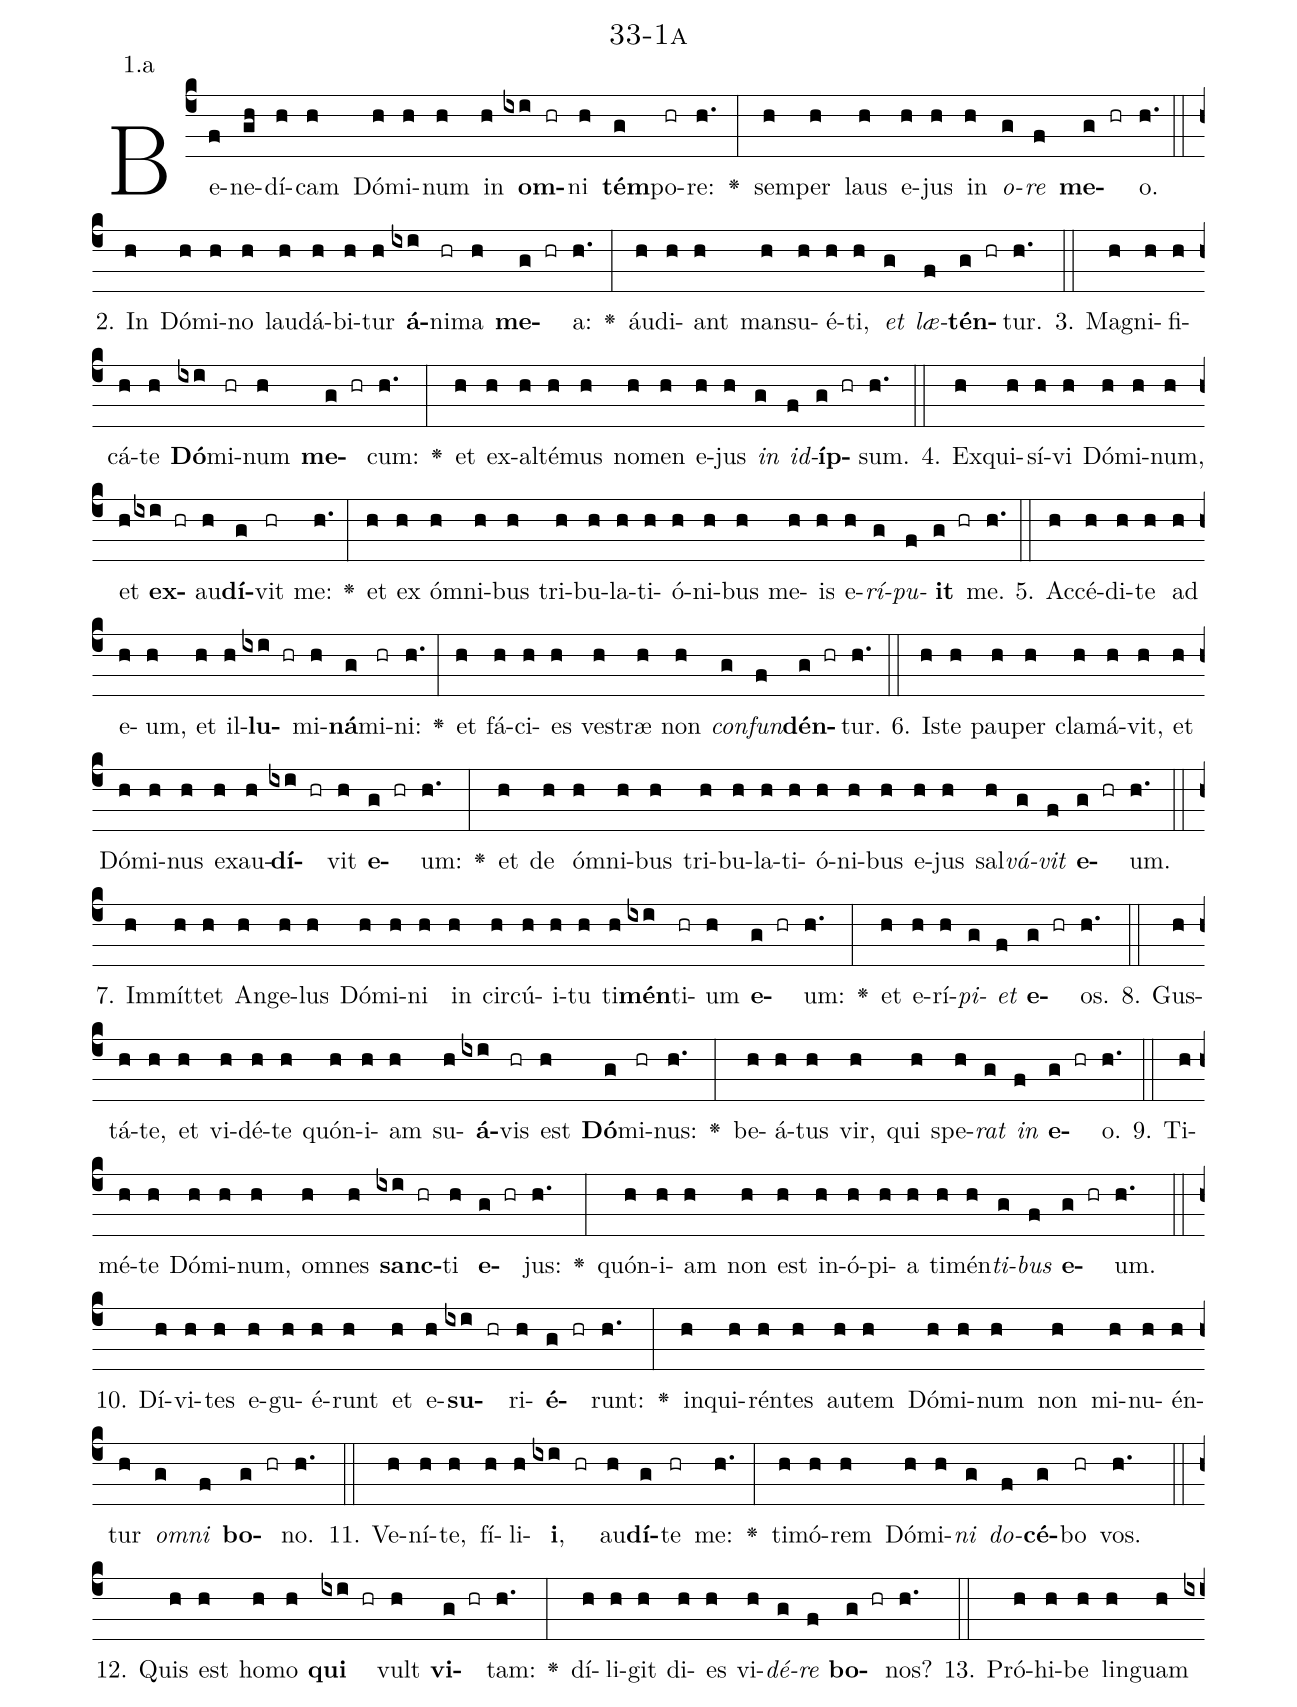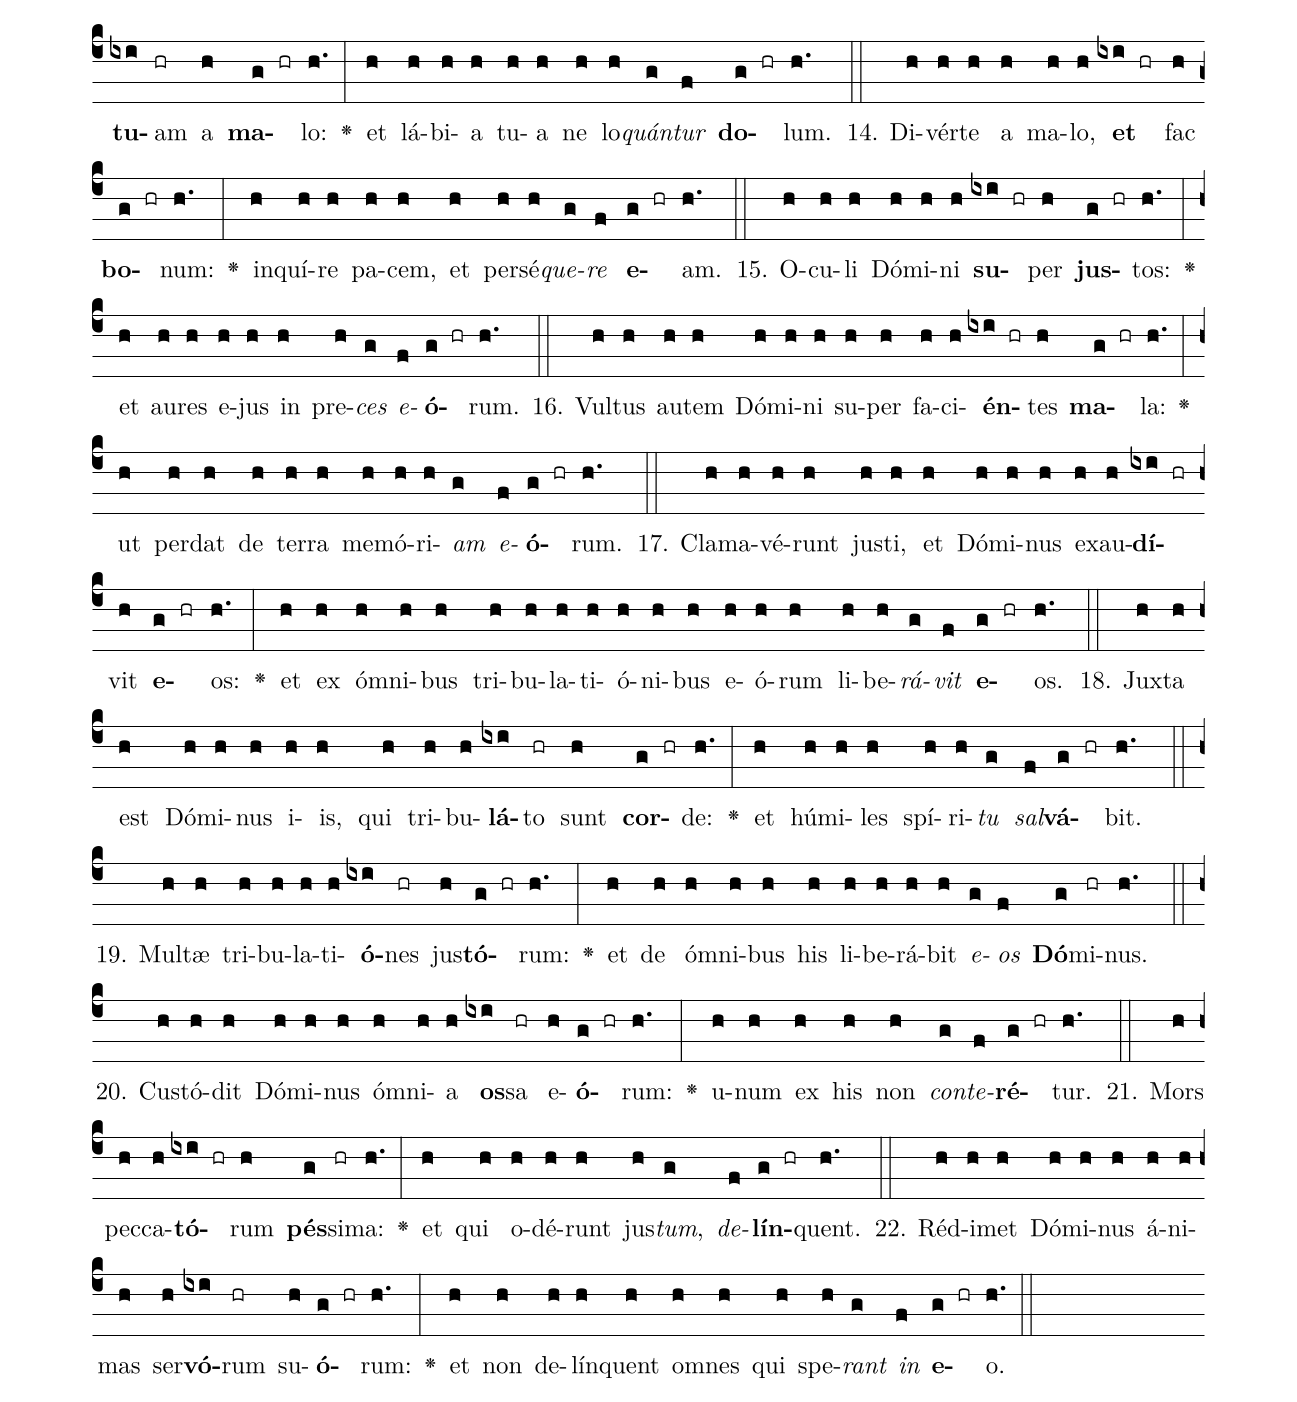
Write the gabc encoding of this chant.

name: 33-1a;
annotation: 1.a;
%%
(c4)Be(f)ne(gh)dí(h)cam(h) Dó(h)mi(h)num(h) in(h) <b>om</b>(ixi hr)ni(h) <b>tém</b>(g)po(hr)re:(h.) <v>\greheightstar</v>(:) sem(h)per(h) laus(h) e(h)jus(h) in(h) <i>o</i>(g)<i>re</i>(f) <b>me</b>(g hr)o.(h.) (::)
2. In(h) Dó(h)mi(h)no(h) lau(h)dá(h)bi(h)tur(h) <b>á</b>(ixi)ni(hr)ma(h) <b>me</b>(g hr)a:(h.) <v>\greheightstar</v>(:) áu(h)di(h)ant(h) man(h)su(h)é(h)ti,(h) <i>et</i>(g) <i>læ</i>(f)<b>tén</b>(g hr)tur.(h.) (::)
3. Ma(h)gni(h)fi(h)cá(h)te(h) <b>Dó</b>(ixi)mi(hr)num(h) <b>me</b>(g hr)cum:(h.) <v>\greheightstar</v>(:) et(h) ex(h)al(h)té(h)mus(h) no(h)men(h) e(h)jus(h) <i>in</i>(g) <i>id</i>(f)<b>íp</b>(g hr)sum.(h.) (::)
4. Ex(h)qui(h)sí(h)vi(h) Dó(h)mi(h)num,(h) et(h) <b>ex</b>(ixi hr)au(h)<b>dí</b>(g)vit(hr) me:(h.) <v>\greheightstar</v>(:) et(h) ex(h) óm(h)ni(h)bus(h) tri(h)bu(h)la(h)ti(h)ó(h)ni(h)bus(h) me(h)is(h) e(h)<i>rí</i>(g)<i>pu</i>(f)<b>it</b>(g hr) me.(h.) (::)
5. Ac(h)cé(h)di(h)te(h) ad(h) e(h)um,(h) et(h) il(h)<b>lu</b>(ixi hr)mi(h)<b>ná</b>(g)mi(hr)ni:(h.) <v>\greheightstar</v>(:) et(h) fá(h)ci(h)es(h) ves(h)træ(h) non(h) <i>con</i>(g)<i>fun</i>(f)<b>dén</b>(g hr)tur.(h.) (::)
6. Is(h)te(h) pau(h)per(h) cla(h)má(h)vit,(h) et(h) Dó(h)mi(h)nus(h) ex(h)au(h)<b>dí</b>(ixi hr)vit(h) <b>e</b>(g hr)um:(h.) <v>\greheightstar</v>(:) et(h) de(h) óm(h)ni(h)bus(h) tri(h)bu(h)la(h)ti(h)ó(h)ni(h)bus(h) e(h)jus(h) sal(h)<i>vá</i>(g)<i>vit</i>(f) <b>e</b>(g hr)um.(h.) (::)
7. Im(h)mít(h)tet(h) An(h)ge(h)lus(h) Dó(h)mi(h)ni(h) in(h) cir(h)cú(h)i(h)tu(h) ti(h)<b>mén</b>(ixi)ti(hr)um(h) <b>e</b>(g hr)um:(h.) <v>\greheightstar</v>(:) et(h) e(h)rí(h)<i>pi</i>(g)<i>et</i>(f) <b>e</b>(g hr)os.(h.) (::)
8. Gus(h)tá(h)te,(h) et(h) vi(h)dé(h)te(h) quón(h)i(h)am(h) su(h)<b>á</b>(ixi)vis(hr) est(h) <b>Dó</b>(g)mi(hr)nus:(h.) <v>\greheightstar</v>(:) be(h)á(h)tus(h) vir,(h) qui(h) spe(h)<i>rat</i>(g) <i>in</i>(f) <b>e</b>(g hr)o.(h.) (::)
9. Ti(h)mé(h)te(h) Dó(h)mi(h)num,(h) om(h)nes(h) <b>sanc</b>(ixi hr)ti(h) <b>e</b>(g hr)jus:(h.) <v>\greheightstar</v>(:) quón(h)i(h)am(h) non(h) est(h) in(h)ó(h)pi(h)a(h) ti(h)mén(h)<i>ti</i>(g)<i>bus</i>(f) <b>e</b>(g hr)um.(h.) (::)
10. Dí(h)vi(h)tes(h) e(h)gu(h)é(h)runt(h) et(h) e(h)<b>su</b>(ixi hr)ri(h)<b>é</b>(g hr)runt:(h.) <v>\greheightstar</v>(:) in(h)qui(h)rén(h)tes(h) au(h)tem(h) Dó(h)mi(h)num(h) non(h) mi(h)nu(h)én(h)tur(h) <i>om</i>(g)<i>ni</i>(f) <b>bo</b>(g hr)no.(h.) (::)
11. Ve(h)ní(h)te,(h) fí(h)li(h)<b>i</b>,(ixi hr) au(h)<b>dí</b>(g)te(hr) me:(h.) <v>\greheightstar</v>(:) ti(h)mó(h)rem(h) Dó(h)mi(h)<i>ni</i>(g) <i>do</i>(f)<b>cé</b>(g)bo(hr) vos.(h.) (::)
12. Quis(h) est(h) ho(h)mo(h) <b>qui</b>(ixi hr) vult(h) <b>vi</b>(g hr)tam:(h.) <v>\greheightstar</v>(:) dí(h)li(h)git(h) di(h)es(h) vi(h)<i>dé</i>(g)<i>re</i>(f) <b>bo</b>(g hr)nos?(h.) (::)
13. Pró(h)hi(h)be(h) lin(h)guam(h) <b>tu</b>(ixi)am(hr) a(h) <b>ma</b>(g hr)lo:(h.) <v>\greheightstar</v>(:) et(h) lá(h)bi(h)a(h) tu(h)a(h) ne(h) lo(h)<i>quán</i>(g)<i>tur</i>(f) <b>do</b>(g hr)lum.(h.) (::)
14. Di(h)vér(h)te(h) a(h) ma(h)lo,(h) <b>et</b>(ixi hr) fac(h) <b>bo</b>(g hr)num:(h.) <v>\greheightstar</v>(:) in(h)quí(h)re(h) pa(h)cem,(h) et(h) per(h)sé(h)<i>que</i>(g)<i>re</i>(f) <b>e</b>(g hr)am.(h.) (::)
15. O(h)cu(h)li(h) Dó(h)mi(h)ni(h) <b>su</b>(ixi hr)per(h) <b>jus</b>(g hr)tos:(h.) <v>\greheightstar</v>(:) et(h) au(h)res(h) e(h)jus(h) in(h) pre(h)<i>ces</i>(g) <i>e</i>(f)<b>ó</b>(g hr)rum.(h.) (::)
16. Vul(h)tus(h) au(h)tem(h) Dó(h)mi(h)ni(h) su(h)per(h) fa(h)ci(h)<b>én</b>(ixi hr)tes(h) <b>ma</b>(g hr)la:(h.) <v>\greheightstar</v>(:) ut(h) per(h)dat(h) de(h) ter(h)ra(h) me(h)mó(h)ri(h)<i>am</i>(g) <i>e</i>(f)<b>ó</b>(g hr)rum.(h.) (::)
17. Cla(h)ma(h)vé(h)runt(h) jus(h)ti,(h) et(h) Dó(h)mi(h)nus(h) ex(h)au(h)<b>dí</b>(ixi hr)vit(h) <b>e</b>(g hr)os:(h.) <v>\greheightstar</v>(:) et(h) ex(h) óm(h)ni(h)bus(h) tri(h)bu(h)la(h)ti(h)ó(h)ni(h)bus(h) e(h)ó(h)rum(h) li(h)be(h)<i>rá</i>(g)<i>vit</i>(f) <b>e</b>(g hr)os.(h.) (::)
18. Jux(h)ta(h) est(h) Dó(h)mi(h)nus(h) i(h)is,(h) qui(h) tri(h)bu(h)<b>lá</b>(ixi)to(hr) sunt(h) <b>cor</b>(g hr)de:(h.) <v>\greheightstar</v>(:) et(h) hú(h)mi(h)les(h) spí(h)ri(h)<i>tu</i>(g) <i>sal</i>(f)<b>vá</b>(g hr)bit.(h.) (::)
19. Mul(h)tæ(h) tri(h)bu(h)la(h)ti(h)<b>ó</b>(ixi)nes(hr) jus(h)<b>tó</b>(g hr)rum:(h.) <v>\greheightstar</v>(:) et(h) de(h) óm(h)ni(h)bus(h) his(h) li(h)be(h)rá(h)bit(h) <i>e</i>(g)<i>os</i>(f) <b>Dó</b>(g)mi(hr)nus.(h.) (::)
20. Cus(h)tó(h)dit(h) Dó(h)mi(h)nus(h) óm(h)ni(h)a(h) <b>os</b>(ixi)sa(hr) e(h)<b>ó</b>(g hr)rum:(h.) <v>\greheightstar</v>(:) u(h)num(h) ex(h) his(h) non(h) <i>con</i>(g)<i>te</i>(f)<b>ré</b>(g hr)tur.(h.) (::)
21. Mors(h) pec(h)ca(h)<b>tó</b>(ixi hr)rum(h) <b>pés</b>(g)si(hr)ma:(h.) <v>\greheightstar</v>(:) et(h) qui(h) o(h)dé(h)runt(h) jus(h)<i>tum</i>,(g) <i>de</i>(f)<b>lín</b>(g hr)quent.(h.) (::)
22. Réd(h)i(h)met(h) Dó(h)mi(h)nus(h) á(h)ni(h)mas(h) ser(h)<b>vó</b>(ixi)rum(hr) su(h)<b>ó</b>(g hr)rum:(h.) <v>\greheightstar</v>(:) et(h) non(h) de(h)lín(h)quent(h) om(h)nes(h) qui(h) spe(h)<i>rant</i>(g) <i>in</i>(f) <b>e</b>(g hr)o.(h.) (::)
